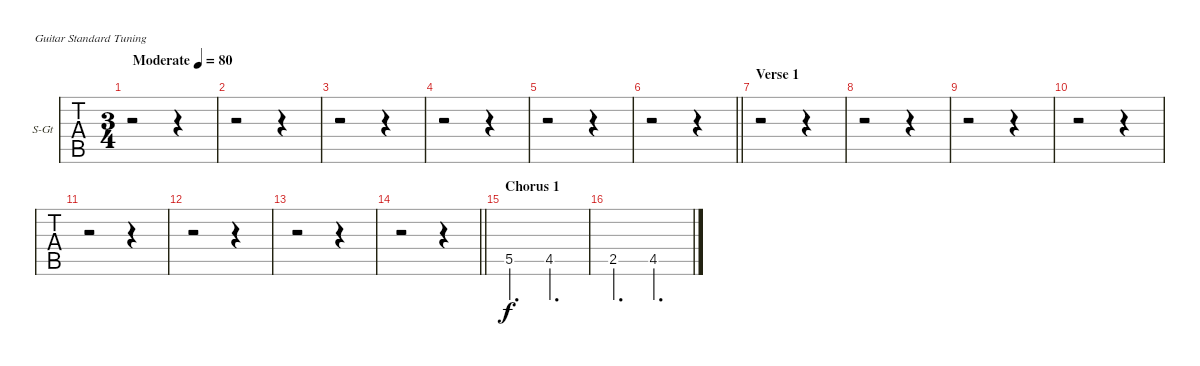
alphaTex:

\bracketExtendMode groupsimilarinstruments
\firstSystemTrackNameOrientation horizontal
\otherSystemsTrackNameOrientation horizontal
\track ("Cello" "S-Gt") {instrument cello}
\staff {tabs}
\tuning (E4 B3 G3 D3 A2 E2)
\displaytranspose 12
\ts (3 4)
\beaming (8 2 2 2)
\tempo (80 "Moderate")
\clef g2
\ks c
r.2{dy f instrument cello} r.4 |
r.2 r.4 |
r.2 r.4 |
r.2 r.4 |
r.2 r.4 |
\barLineRight lightlight
r.2 r.4 |
\section ("" "Verse 1")
r.2 r.4 |
r.2 r.4 |
r.2 r.4 |
r.2 r.4 |
r.2 r.4 |
r.2 r.4 |
r.2 r.4 |
\barLineRight lightlight
r.2 r.4 |
\section ("" "Chorus 1")
5.5.4{d} 4.5.4{d} |
2.5.4{d} 4.5.4{d}
